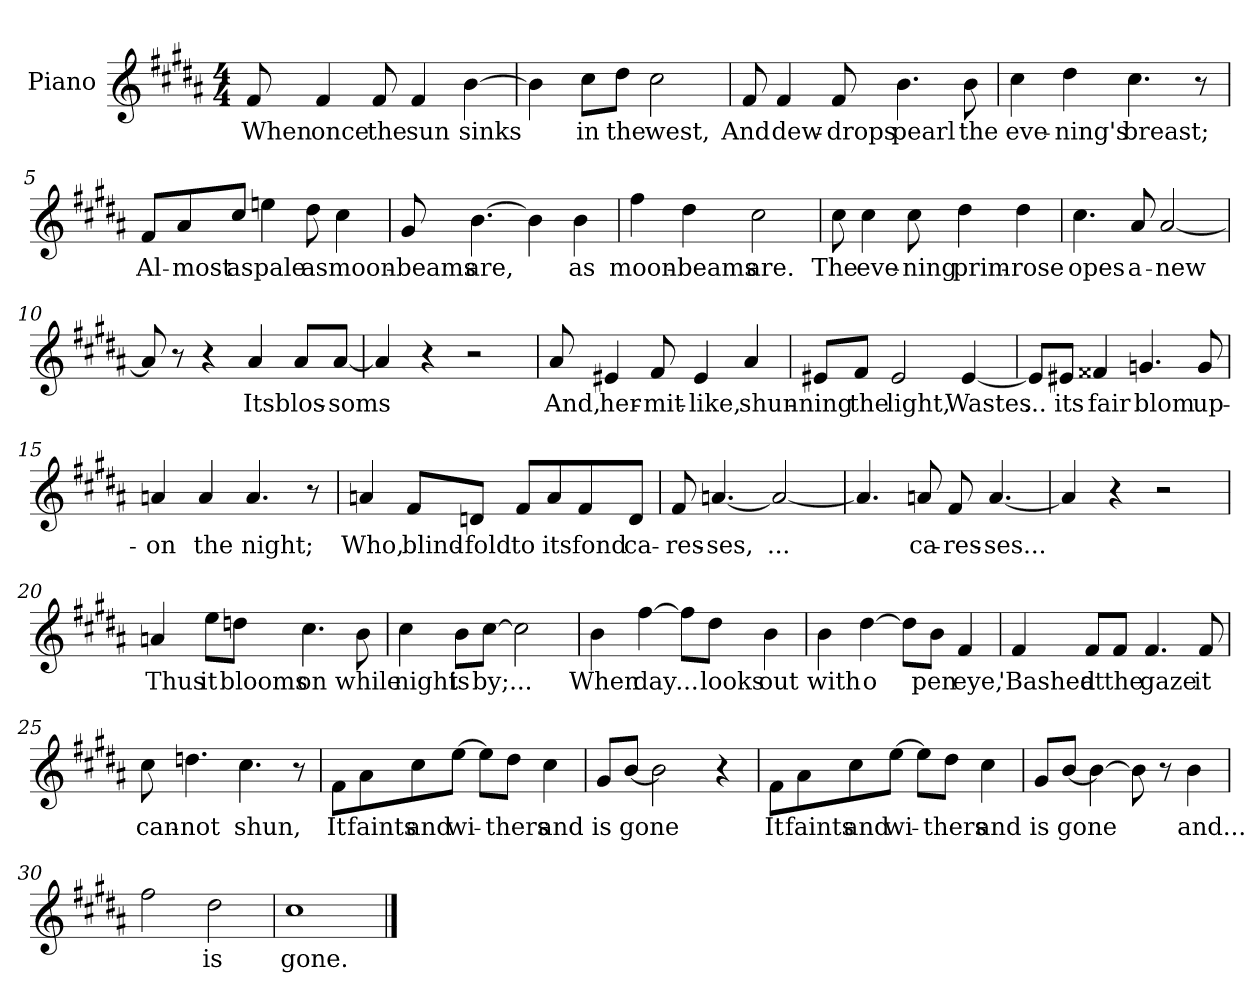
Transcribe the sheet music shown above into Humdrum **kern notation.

**kern	**text
*part1	*part1
*staff1	*staff1
*I"Piano	*
*I'Pno.	*
*clefG2	*
*k[f#c#g#d#a#]	*
*M4/4	*
*MM55	*
=1	=1
!	!LO:LY:b
8f#/	When
!	!LO:LY:b
4f#/	once
!	!LO:LY:b
8f#/	the
!	!LO:LY:b
4f#/	sun
!	!LO:LY:b
[4b\	sinks
=2	=2
4b\]	.
!	!LO:LY:b
8cc#\L	in
!	!LO:LY:b
8dd#\J	the
!	!LO:LY:b
2cc#\	west,
=3	=3
!	!LO:LY:b
8f#/	And
!	!LO:LY:b
4f#/	dew-
!	!LO:LY:b
8f#/	-drops
!	!LO:LY:b
4.b\	pearl
!	!LO:LY:b
8b\	the
=4	=4
!	!LO:LY:b
4cc#\	eve-
!	!LO:LY:b
4dd#\	-ning's
!	!LO:LY:b
4.cc#\	breast;
8r	.
!!LO:LB:g=z
=5	=5
!	!LO:LY:b
8f#/L	Al-
!	!LO:LY:b
8a#/	-most
!	!LO:LY:b
8cc#/J	as
!	!LO:LY:b
4een\	pale
!	!LO:LY:b
8dd#\	as
!	!LO:LY:b
4cc#\	moon-
=6	=6
!	!LO:LY:b
8g#/	-beams
!	!LO:LY:b
[4.b\	are,
4b\]	.
!	!LO:LY:b
4b\	as
=7	=7
!	!LO:LY:b
4ff#\	moon-
!	!LO:LY:b
4dd#\	-beams
!	!LO:LY:b
2cc#\	are.
=8	=8
!	!LO:LY:b
8cc#\	The
!	!LO:LY:b
4cc#\	eve-
!	!LO:LY:b
8cc#\	-ning
!	!LO:LY:b
4dd#\	prim-
!	!LO:LY:b
4dd#\	-rose
!!LO:LB:g=z
=9	=9
!	!LO:LY:b
4.cc#\	opes
!	!LO:LY:b
8a#/	a-
!	!LO:LY:b
[2a#/	-new
=10	=10
8a#/]	.
8r	.
4r	.
!	!LO:LY:b
4a#/	Its
!	!LO:LY:b
8a#/L	blos-
!	!LO:LY:b
[8a#/J	-soms
=11	=11
4a#/]	.
4r	.
2r	.
=12	=12
!	!LO:LY:b
8a#/	And,
!	!LO:LY:b
4e#X/	her-
!	!LO:LY:b
8f#/	-mit-
!	!LO:LY:b
4e#/	-like,
!	!LO:LY:b
4a#/	shun-
=13	=13
!	!LO:LY:b
8e#X/L	-ning
!	!LO:LY:b
8f#/J	the
!	!LO:LY:b
2e#/	light,
!	!LO:LY:b
[4e#/	Wastes
!!LO:LB:g=z
=14	=14
!	!LO:LY:b
8e#/L]	...
!	!LO:LY:b
8e#X/J	its
!	!LO:LY:b
4f##X/	fair
!	!LO:LY:b
4.gn/	blom
!	!LO:LY:b
8g/	up-
=15	=15
!	!LO:LY:b
4an/	-on
!	!LO:LY:b
4a/	the
!	!LO:LY:b
4.a/	night;
8r	.
=16	=16
!	!LO:LY:b
4an/	Who,
!	!LO:LY:b
8f#/L	blind-
!	!LO:LY:b
8dn/J	-fold
!	!LO:LY:b
8f#/L	to
!	!LO:LY:b
8a/	its
!	!LO:LY:b
8f#/	fond
!	!LO:LY:b
8d/J	ca-
=17	=17
!	!LO:LY:b
8f#/	-res-
!	!LO:LY:b
[4.an/	-ses,
!	!LO:LY:b
2a/_	...
!!LO:LB:g=z
=18	=18
4.a/]	.
!	!LO:LY:b
8an/	ca-
!	!LO:LY:b
8f#/	-res-
!	!LO:LY:b
[4.a/	-ses...
=19	=19
4a/]	.
4r	.
2r	.
=20	=20
!	!LO:LY:b
4an/	Thus
!	!LO:LY:b
8ee\L	it
!	!LO:LY:b
8ddn\J	blooms
!	!LO:LY:b
4.cc#\	on
!	!LO:LY:b
8b\	while
=21	=21
!	!LO:LY:b
4cc#\	night
!	!LO:LY:b
8b\L	is
!	!LO:LY:b
[8cc#\J	by;
!	!LO:LY:b
2cc#\]	...
=22	=22
!	!LO:LY:b
4b\	When
!	!LO:LY:b
[4ff#\	day
!	!LO:LY:b
8ff#\L]	...
!	!LO:LY:b
8dd#\J	looks
!	!LO:LY:b
4b\	out
!!LO:LB:g=z
=23	=23
!	!LO:LY:b
4b\	with
!	!LO:LY:b
[4dd#\	o
8dd#\L]	.
!	!LO:LY:b
8b\J	pen
!	!LO:LY:b
4f#/	eye,
=24	=24
!	!LO:LY:b
4f#/	'Bashed
!	!LO:LY:b
8f#/L	at
!	!LO:LY:b
8f#/J	the
!	!LO:LY:b
4.f#/	gaze
!	!LO:LY:b
8f#/	it
=25	=25
!	!LO:LY:b
8cc#\	can-
!	!LO:LY:b
4.ddn\	-not
!	!LO:LY:b
4.cc#\	shun,
8r	.
=26	=26
!	!LO:LY:b
8f#\L	It
!	!LO:LY:b
8a#\	faints
!	!LO:LY:b
8cc#\	and
!	!LO:LY:b
[8ee\J	wi-
8ee\L]	.
!	!LO:LY:b
8dd#\J	-thers
!	!LO:LY:b
4cc#\	and
=27	=27
!	!LO:LY:b
8g#/L	is
!	!LO:LY:b
[8b/J	gone
2b\]	.
4r	.
!!LO:LB:g=z
=28	=28
!	!LO:LY:b
8f#\L	It
!	!LO:LY:b
8a#\	faints
!	!LO:LY:b
8cc#\	and
!	!LO:LY:b
[8ee\J	wi-
8ee\L]	.
!	!LO:LY:b
8dd#\J	-thers
!	!LO:LY:b
4cc#\	and
=29	=29
!	!LO:LY:b
8g#/L	is
!	!LO:LY:b
[8b/J	gone
4b\_	.
8b\]	.
8r	.
!	!LO:LY:b
4b\	and...
=30	=30
2ff#\	.
!	!LO:LY:b
2dd#\	is
=31	=31
!	!LO:LY:b
1cc#	gone.
==	==
*-	*-
